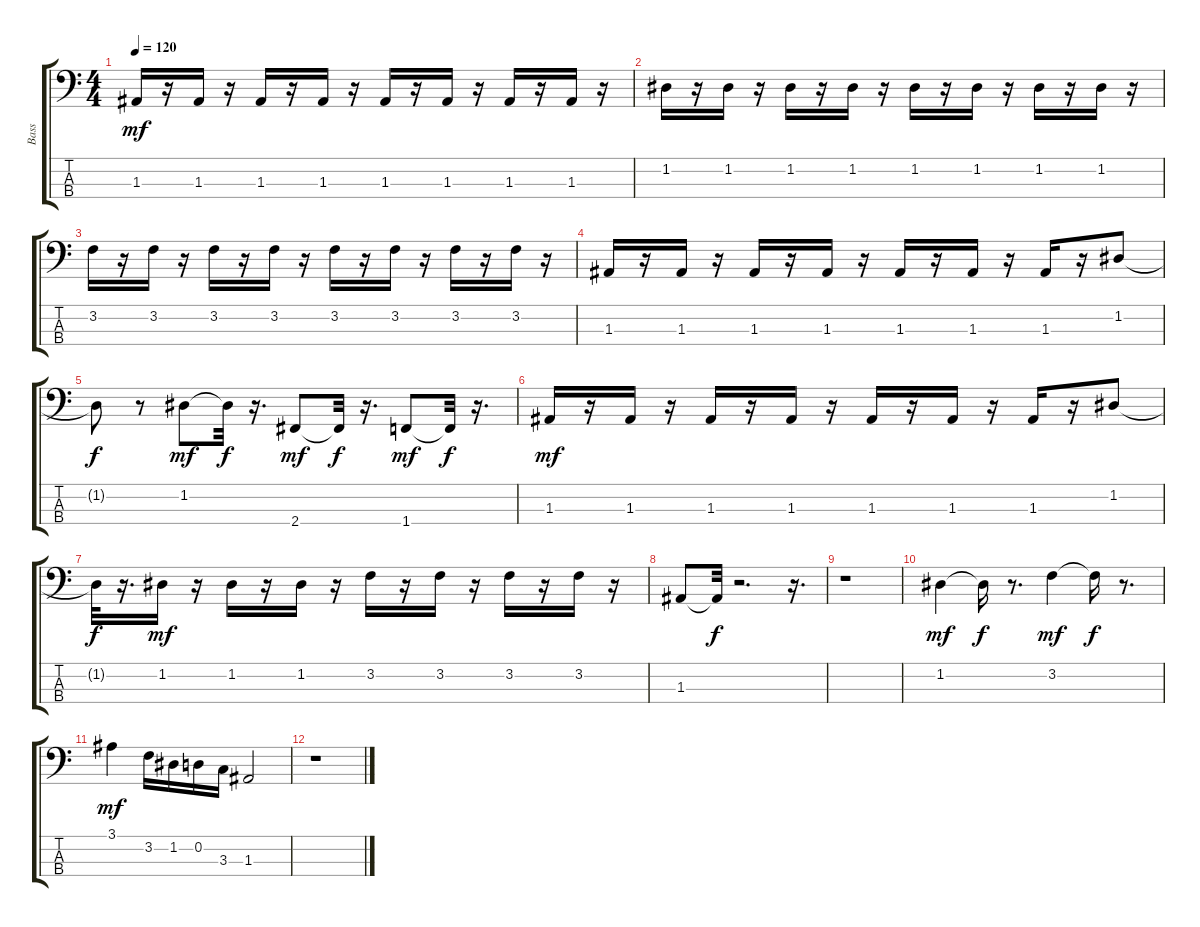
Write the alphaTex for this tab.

\track ("Bass" "Bass") {instrument fretlessbass}
\staff {score tabs}
\tuning (G2 D2 A1 E1) {hide}
\ts (4 4)
\tempo 120
\clef f4
\ks c
1.3.16{dy mf} r.16 1.3.16 r.16 1.3.16 r.16 1.3.16 r.16 1.3.16 r.16 1.3.16 r.16 1.3.16 r.16 1.3.16 r.16 |
1.2.16 r.16 1.2.16 r.16 1.2.16 r.16 1.2.16 r.16 1.2.16 r.16 1.2.16 r.16 1.2.16 r.16 1.2.16 r.16 |
3.2.16 r.16 3.2.16 r.16 3.2.16 r.16 3.2.16 r.16 3.2.16 r.16 3.2.16 r.16 3.2.16 r.16 3.2.16 r.16 |
1.3.16 r.16 1.3.16 r.16 1.3.16 r.16 1.3.16 r.16 1.3.16 r.16 1.3.16 r.16 1.3.16 r.16 1.2.8 |
1.2{t}.8{dy f} r.8 1.2.8{dy mf} 1.2{t}.32{dy f} r.16{d} 2.4.8{dy mf} 2.4{t}.32{dy f} r.16{d} 1.4.8{dy mf} 1.4{t}.32{dy f} r.16{d} |
1.3.16{dy mf} r.16 1.3.16 r.16 1.3.16 r.16 1.3.16 r.16 1.3.16 r.16 1.3.16 r.16 1.3.16 r.16 1.2.8 |
1.2{t}.32{dy f} r.16{d} 1.2.16{dy mf} r.16 1.2.16 r.16 1.2.16 r.16 3.2.16 r.16 3.2.16 r.16 3.2.16 r.16 3.2.16 r.16 |
1.3.8 1.3{t}.32{dy f} r.2{d} r.16{d} |
r.1 |
1.2.4{dy mf} 1.2{t}.16{dy f} r.8{d} 3.2.4{dy mf} 3.2{t}.16{dy f} r.8{d} |
3.1.4{dy mf} 3.2.16 1.2.16 0.2.16 3.3.16 1.3.2 |
r.1
